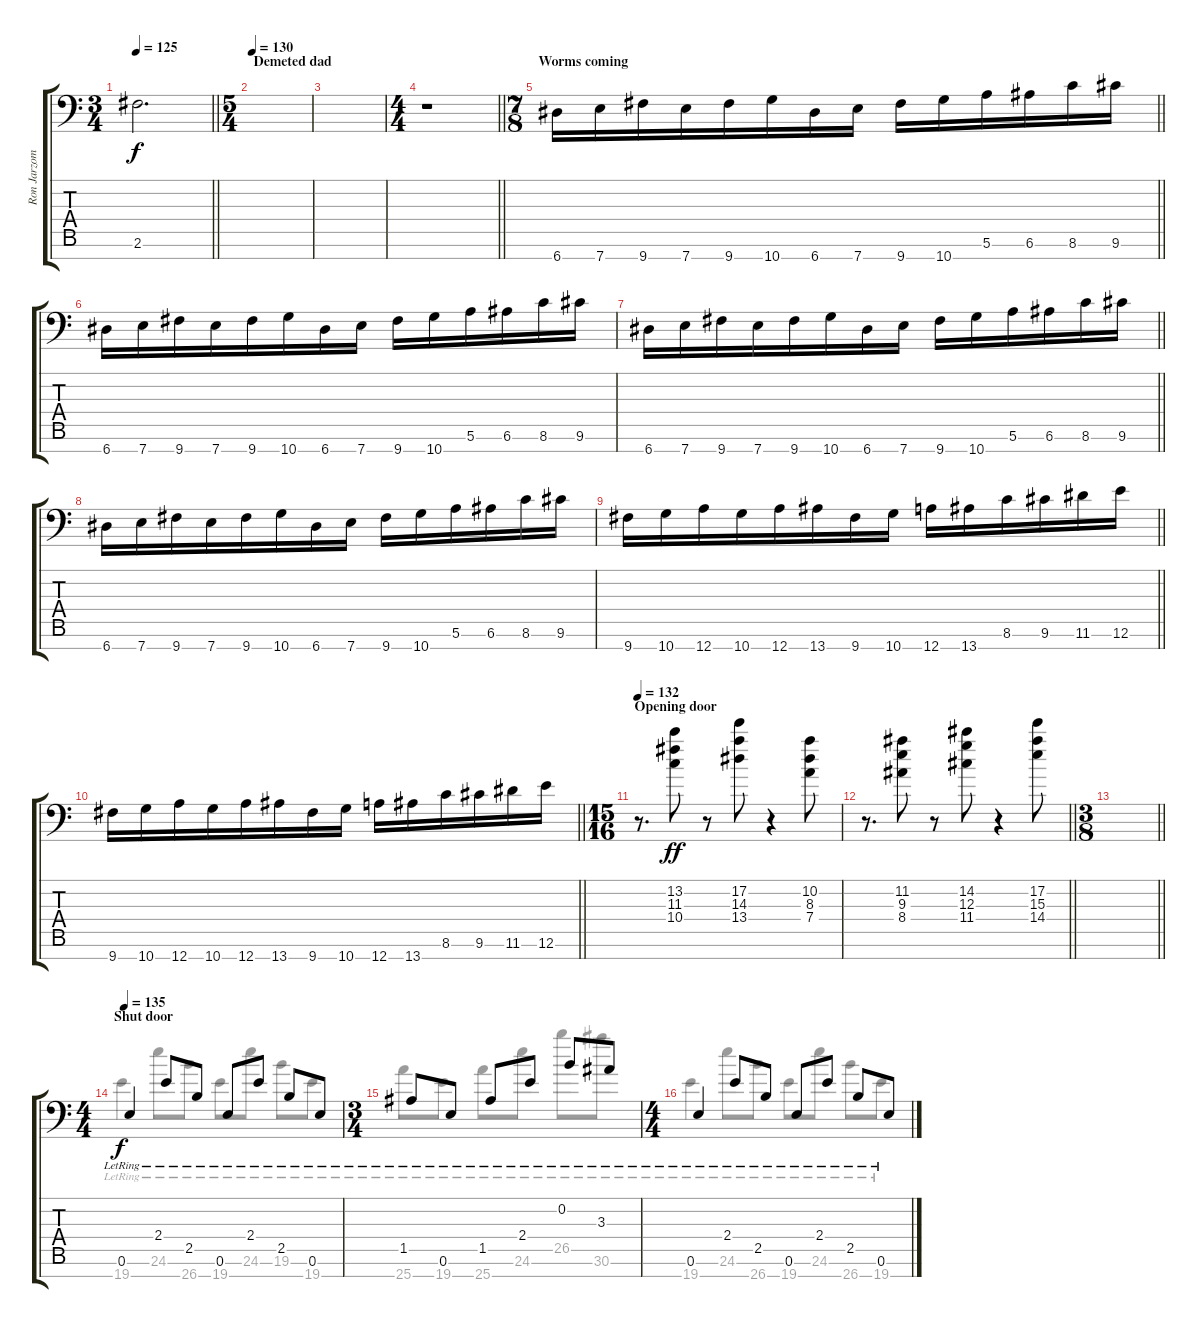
\track ("Ron Jarzombek Rhythm 2" "Ron Jarzom") {instrument acousticguitarsteel}
\staff {score tabs}
\tuning (E4 B3 G3 D3 A2 E2 A1) {hide}
\voice
\ts (3 4)
\tempo 125
\clef f4
\barLineRight lightlight
\ks c
2.6.2{d dy f} |
\ts (5 4)
\section ("" "Demeted dad")
\tempo 130
|
|
\ts (4 4)
\barLineRight lightlight
r.1 |
\ts (7 8)
\section ("" "Worms coming")
\barLineRight lightlight
6.7.16 7.7.16 9.7.16 7.7.16 9.7.16 10.7.16 6.7.16 7.7.16 9.7.16 10.7.16 5.6.16 6.6.16 8.6.16 9.6.16 |
6.7.16 7.7.16 9.7.16 7.7.16 9.7.16 10.7.16 6.7.16 7.7.16 9.7.16 10.7.16 5.6.16 6.6.16 8.6.16 9.6.16 |
\barLineRight lightlight
6.7.16 7.7.16 9.7.16 7.7.16 9.7.16 10.7.16 6.7.16 7.7.16 9.7.16 10.7.16 5.6.16 6.6.16 8.6.16 9.6.16 |
6.7.16 7.7.16 9.7.16 7.7.16 9.7.16 10.7.16 6.7.16 7.7.16 9.7.16 10.7.16 5.6.16 6.6.16 8.6.16 9.6.16 |
\barLineRight lightlight
9.7.16 10.7.16 12.7.16 10.7.16 12.7.16 13.7.16 9.7.16 10.7.16 12.7.16 13.7.16 8.6.16 9.6.16 11.6.16 12.6.16 |
\barLineRight lightlight
9.7.16 10.7.16 12.7.16 10.7.16 12.7.16 13.7.16 9.7.16 10.7.16 12.7.16 13.7.16 8.6.16 9.6.16 11.6.16 12.6.16 |
\ts (15 16)
\section ("" "Opening door")
\tempo 132
r.8{d} (13.2 11.3 10.4).8{dy ff} r.8 (17.2 14.3 13.4).8 r.4 (10.2 8.3 7.4).8 |
\barLineRight lightlight
r.8{d} (11.2 9.3 8.4).8 r.8 (14.2 12.3 11.4).8 r.4 (17.2 15.3 14.4).8 |
\ts (3 8)
\barLineRight lightlight
|
\ts (4 4)
\section ("" "Shut door")
\tempo 135
0.6{lr}.4{dy f instrument acousticguitarsteel} 2.4{lr}.8 2.5{lr}.8 0.6{lr}.8 2.4{lr}.8 2.5{lr}.8 0.6{lr}.8 |
\ts (3 4)
1.5{lr}.8 0.6{lr}.8 1.5{lr}.8 2.4{lr}.8 0.2{lr}.8 3.3{lr}.8 |
\ts (4 4)
0.6{lr}.4 2.4{lr}.8 2.5{lr}.8 0.6{lr}.8 2.4{lr}.8 2.5{lr}.8 0.6{lr}.8
\voice
\clef f4
\ottava regular
\simile none
\barLineRight lightlight
\ks c
|
|
|
\barLineRight lightlight
|
\barLineRight lightlight
|
|
\barLineRight lightlight
|
|
\barLineRight lightlight
|
\barLineRight lightlight
|
|
\barLineRight lightlight
|
\barLineRight lightlight
|
19.7{lr}.4{instrument acousticguitarsteel} 24.6{lr}.8 26.7{lr}.8 19.7{lr}.8 24.6{lr}.8 19.6{lr}.8 19.7{lr}.8 |
25.7{lr}.8 19.7{lr}.8 25.7{lr}.8 24.6{lr}.8 26.5{lr}.8 30.6{lr}.8 |
19.7{lr}.4 24.6{lr}.8 26.7{lr}.8 19.7{lr}.8 24.6{lr}.8 26.7{lr}.8 19.7{lr}.8
